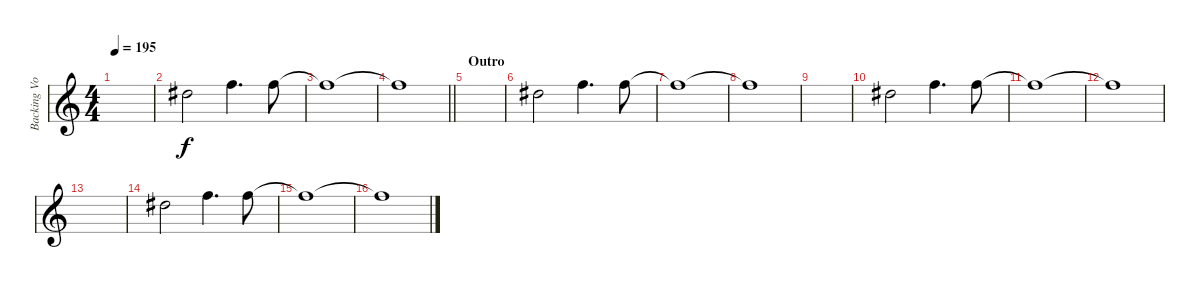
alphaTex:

\track ("Backing Vocals" "Backing Vo") {instrument distortionguitar}
\staff {score}
\tuning (Eb4 Bb3 Gb3 Db3 Ab2 Eb2) {hide}
\ts (4 4)
\tempo 195
\clef g2
\ks c
|
5.2.2 7.2.4{d} 7.2.8 |
7.2{t}.1 |
\barLineRight lightlight
7.2{t}.1 |
\section ("" "Outro")
|
5.2.2 7.2.4{d} 7.2.8 |
7.2{t}.1 |
7.2{t}.1 |
|
5.2.2 7.2.4{d} 7.2.8 |
7.2{t}.1 |
7.2{t}.1 |
|
5.2.2 7.2.4{d} 7.2.8 |
7.2{t}.1 |
7.2{t}.1
